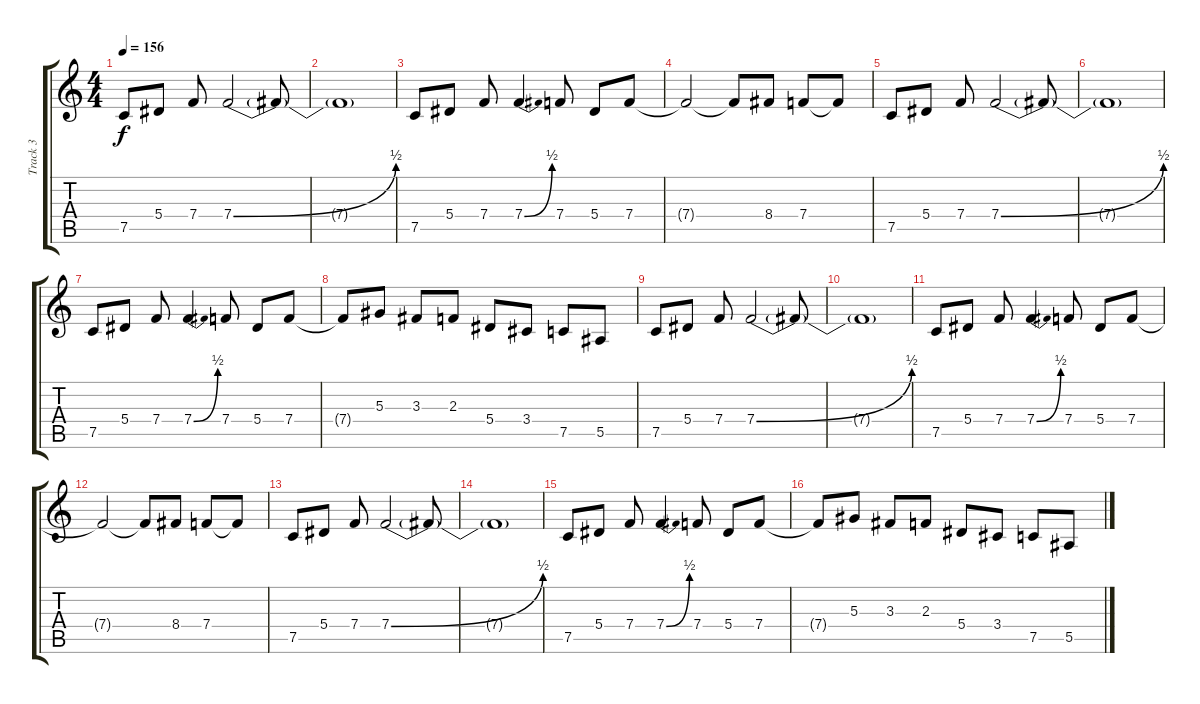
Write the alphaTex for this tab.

\track ("Track 3" "Track 3") {instrument distortionguitar bank 255}
\staff {score tabs}
\tuning (C4 G3 Eb3 Bb2 F2 C2) {hide}
\ts (4 4)
\tempo 156
\clef g2
\ks c
7.5.8{dy f} 5.4.8 7.4.8 7.4{be (bend 0 0 60 2)}.2 7.4{t}.8 |
7.4{t}.1 |
7.5.8 5.4.8 7.4.8 7.4{be (bend 0 0 60 2)}.4 7.4.8 5.4.8 7.4.8 |
7.4{t}.2 7.4{t}.8 8.4.8 7.4.8 7.4{t}.8 |
7.5.8 5.4.8 7.4.8 7.4{be (bend 0 0 60 2)}.2 7.4{t}.8 |
7.4{t}.1 |
7.5.8 5.4.8 7.4.8 7.4{be (bend 0 0 60 2)}.4 7.4.8 5.4.8 7.4.8 |
7.4{t}.8 5.3.8 3.3.8 2.3.8 5.4.8 3.4.8 7.5.8 5.5.8 |
7.5.8 5.4.8 7.4.8 7.4{be (bend 0 0 60 2)}.2 7.4{t}.8 |
7.4{t}.1 |
7.5.8 5.4.8 7.4.8 7.4{be (bend 0 0 60 2)}.4 7.4.8 5.4.8 7.4.8 |
7.4{t}.2 7.4{t}.8 8.4.8 7.4.8 7.4{t}.8 |
7.5.8 5.4.8 7.4.8 7.4{be (bend 0 0 60 2)}.2 7.4{t}.8 |
7.4{t}.1 |
7.5.8 5.4.8 7.4.8 7.4{be (bend 0 0 60 2)}.4 7.4.8 5.4.8 7.4.8 |
7.4{t}.8 5.3.8 3.3.8 2.3.8 5.4.8 3.4.8 7.5.8 5.5.8
